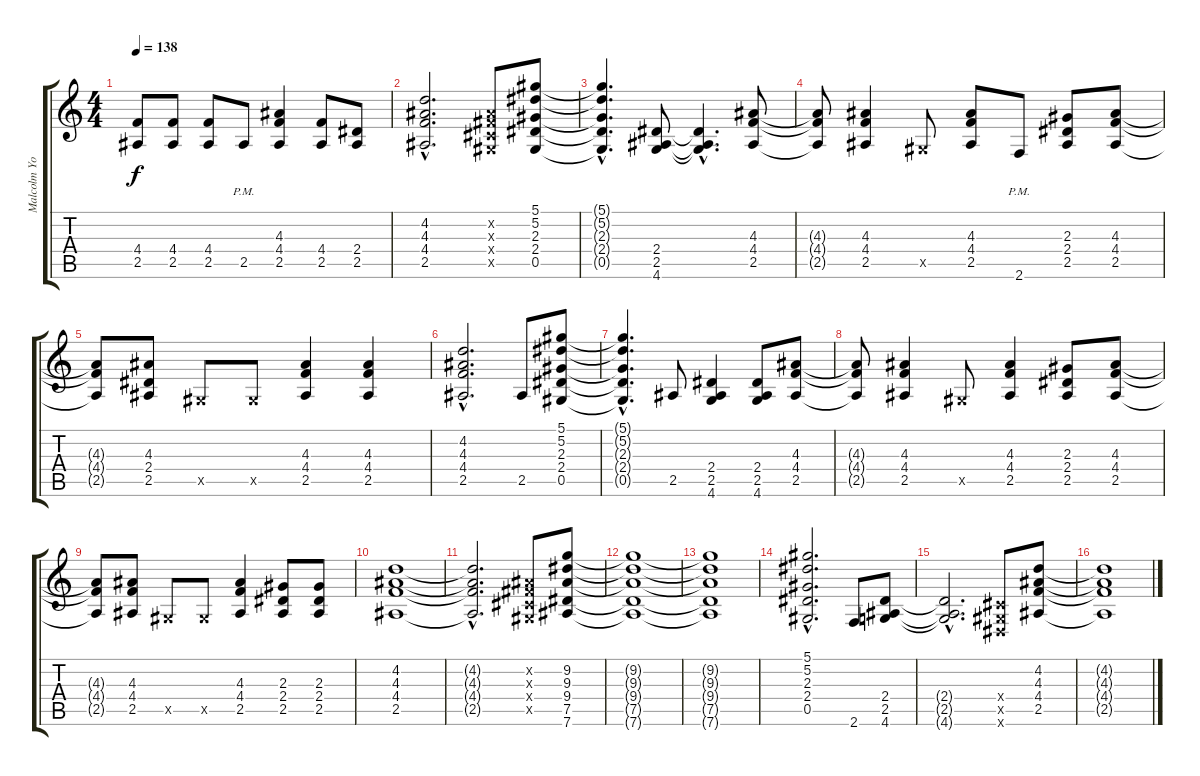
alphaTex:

\track ("Malcolm Young" "Malcolm Yo") {instrument distortionguitar}
\staff {score tabs}
\tuning (Eb4 Bb3 Gb3 Db3 Ab2 Eb2) {hide}
\ts (4 4)
\tempo 138
\clef g2
\ks c
(4.4{t} 2.5{t}).8{dy f} (4.4 2.5).8 (4.4 2.5).8 2.5{pm}.8 (4.3 4.4 2.5).4 (4.4 2.5).8 (2.4 2.5).8 |
(4.2{hac} 4.3{hac} 4.4{hac} 2.5{hac}).2{d} (0.2{x} 0.3{x} 0.4{x} 0.5{x}).8 (5.1 5.2 2.3 2.4 0.5).8 |
(5.1{hac t} 5.2{hac t} 2.3{hac t} 2.4{hac t} 0.5{hac t}).4{d} (2.4 2.5 4.6).8 (2.4{hac t} 2.5{hac t} 4.6{hac t}).4{d} (4.3 4.4 2.5).8 |
(4.3{t} 4.4{t} 2.5{t}).8 (4.3 4.4 2.5).4 0.5{x}.8 (4.3 4.4 2.5).8 2.6{pm}.8 (2.3 2.4 2.5).8 (4.3 4.4 2.5).8 |
(4.3{t} 4.4{t} 2.5{t}).8 (4.3 2.4 2.5).8 0.5{x}.8 0.5{x}.8 (4.3 4.4 2.5).4 (4.3 4.4 2.5).4 |
(4.2{hac} 4.3{hac} 4.4{hac} 2.5{hac}).2{d} 2.5.8 (5.1 5.2 2.3 2.4 0.5).8 |
(5.1{hac t} 5.2{hac t} 2.3{hac t} 2.4{hac t} 0.5{hac t}).4{d} 2.5.8 (2.4 2.5 4.6).4 (2.4 2.5 4.6).8 (4.3 4.4 2.5).8 |
(4.3{t} 4.4{t} 2.5{t}).8 (4.3 4.4 2.5).4 0.5{x}.8 (4.3 4.4 2.5).4 (2.3 2.4 2.5).8 (4.3 4.4 2.5).8 |
(4.3{t} 4.4{t} 2.5{t}).8 (4.3 4.4 2.5).8 0.5{x}.8 0.5{x}.8 (4.3 4.4 2.5).4 (2.3 2.4 2.5).8 (2.3 2.4 2.5).8 |
(4.2 4.3 4.4 2.5).1 |
(4.2{hac t} 4.3{hac t} 4.4{hac t} 2.5{hac t}).2{d} (0.2{x} 0.3{x} 0.4{x} 0.5{x}).8 (9.2 9.3 9.4 7.5 7.6).8 |
(9.2{t} 9.3{t} 9.4{t} 7.5{t} 7.6{t}).1 |
(9.2{t} 9.3{t} 9.4{t} 7.5{t} 7.6{t}).1 |
(5.1{hac} 5.2{hac} 2.3{hac} 2.4{hac} 0.5{hac}).2{d} 2.6.8 (2.4 2.5 4.6).8 |
(2.4{hac t} 2.5{hac t} 4.6{hac t}).2{d} (0.4{x} 0.5{x} 0.6{x}).8 (4.2 4.3 4.4 2.5).8 |
(4.2{t} 4.3{t} 4.4{t} 2.5{t}).1
